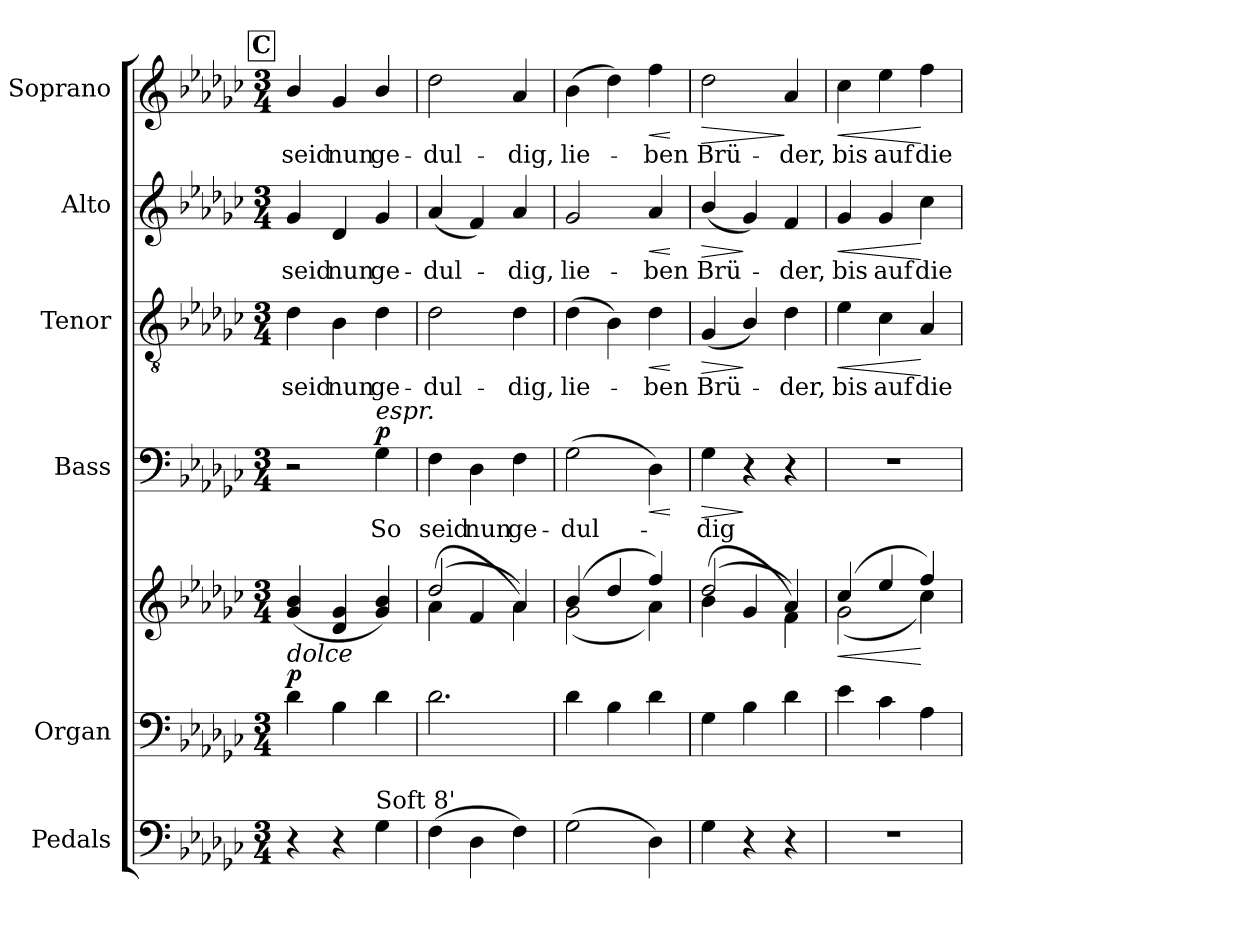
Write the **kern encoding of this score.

**kern	**kern	**kern	**dynam	**kern	**text	**dynam	**kern	**text	**dynam	**kern	**text	**dynam	**kern	**text	**dynam
*part6	*part5	*part5	*part5	*part4	*part4	*part4	*part3	*part3	*part3	*part2	*part2	*part2	*part1	*part1	*part1
*staff7	*staff6	*staff5	*staff5/6	*staff4	*staff4	*staff4	*staff3	*staff3	*staff3	*staff2	*staff2	*staff2	*staff1	*staff1	*staff1
*I"Pedals	*I"Organ	*	*	*I"Bass	*	*	*I"Tenor	*	*	*I"Alto	*	*	*I"Soprano	*	*
*	*I'Org.	*	*	*I'B.	*	*	*I'T.	*	*	*I'A.	*	*	*I'S.	*	*
!!LO:PB:g=z
*clefF4	*clefF4	*clefG2	*	*clefF4	*	*	*clefGv2	*	*	*clefG2	*	*	*clefG2	*	*
*	*	*	*	*	*	*	*ITrd7c12	*	*	*	*	*	*	*	*
*k[b-e-a-d-g-c-]	*k[b-e-a-d-g-c-]	*k[b-e-a-d-g-c-]	*	*k[b-e-a-d-g-c-]	*	*	*k[b-e-a-d-g-c-]	*	*	*k[b-e-a-d-g-c-]	*	*	*k[b-e-a-d-g-c-]	*	*
*G-:	*G-:	*G-:	*	*G-:	*	*	*G-:	*	*	*G-:	*	*	*G-:	*	*
*M3/4	*M3/4	*M3/4	*	*M3/4	*	*	*M3/4	*	*	*M3/4	*	*	*M3/4	*	*
*MM116	*MM116	*MM116	*	*MM116	*	*	*MM116	*	*	*MM116	*	*	*MM116	*	*
!!LO:REH:place=s1:B:color=#000000:enc=box:fs=17.1407:t=C
=75	=75	=75	=75	=75	=75	=75	=75	=75	=75	=75	=75	=75	=75	=75	=75
!	!	!	!	!	!	!	!	!LO:LY:b:color=#000000	!	!	!	!	!	!	!
!	!	!	!	!	!	!	!	!	!	!	!LO:LY:b:color=#000000	!	!	!	!
!	!	!LO:TX:b:i:t=dolce	!	!	!	!	!	!	!	!	!	!	!	!	!
!	!	!	!	!	!	!	!	!	!	!	!	!	!	!LO:LY:b:color=#000000	!
4r	4d-i\	(4g-i/ 4b-i	p	2r	.	.	4D-i\	seid	.	4g-i/	seid	.	4b-i/	seid	.
!	!	!	!	!	!	!	!	!LO:LY:b:color=#000000	!	!	!	!	!	!	!
!	!	!	!	!	!	!	!	!	!	!	!LO:LY:b:color=#000000	!	!	!	!
!	!	!	!	!	!	!	!	!	!	!	!	!	!	!LO:LY:b:color=#000000	!
4r	4B-i\	4d-i/ 4g-i	.	.	.	.	4BB-i\	nun	.	4d-i/	nun	.	4g-i/	nun	.
!	!	!	!	!	!LO:LY:b:color=#000000	!	!	!	!	!	!	!	!	!	!
!	!	!	!	!	!	!	!	!LO:LY:b:color=#000000	!	!	!	!	!	!	!
!	!	!	!	!	!	!	!	!	!	!	!LO:LY:b:color=#000000	!	!	!	!
!	!	!	!	!LO:TX:a:i:t=espr.	!	!	!	!	!	!	!	!	!	!	!
!LO:TX:a:t=Soft 8'	!	!	!	!	!	!	!	!	!	!	!	!	!	!	!
!	!	!	!	!	!	!	!	!	!	!	!	!	!	!LO:LY:b:color=#000000	!
4G-i\	4d-i\	4g-i/ 4b-i)	.	4G-i\	So	p	4D-i\	ge-	.	4g-i/	ge-	.	4b-i/	ge-	.
=76	=76	=76	=76	=76	=76	=76	=76	=76	=76	=76	=76	=76	=76	=76	=76
*	*	*^	*	*	*	*	*	*	*	*	*	*	*	*	*
!	!	!	!	!	!	!LO:LY:b:color=#000000	!	!	!	!	!	!	!	!	!	!
!	!	!	!	!	!	!	!	!	!LO:LY:b:color=#000000	!	!	!	!	!	!	!
!	!	!	!	!	!	!	!	!	!	!	!	!LO:LY:b:color=#000000	!	!	!	!
!	!	!	!	!	!	!	!	!	!	!	!	!	!	!	!LO:LY:b:color=#000000	!
(4Fi\	2.d-i\	(2dd-i/	(4a-i\	.	4Fi\	seid	.	2D-i\	-dul-	.	(4a-i/	-dul-	.	2dd-i\	-dul-	.
!	!	!	!	!	!	!LO:LY:b:color=#000000	!	!	!	!	!	!	!	!	!	!
4D-i\	.	.	4fi/	.	4D-i\	nun	.	.	.	.	4fi/)	.	.	.	.	.
!	!	!	!	!	!	!LO:LY:b:color=#000000	!	!	!	!	!	!	!	!	!	!
!	!	!	!	!	!	!	!	!	!LO:LY:b:color=#000000	!	!	!	!	!	!	!
!	!	!	!	!	!	!	!	!	!	!	!	!LO:LY:b:color=#000000	!	!	!	!
!	!	!	!	!	!	!	!	!	!	!	!	!	!	!	!LO:LY:b:color=#000000	!
4Fi\)	.	4a-i/)	4a-i\)	.	4Fi\	ge-	.	4D-i\	-dig,	.	4a-i/	-dig,	.	4a-i/	-dig,	.
=77	=77	=77	=77	=77	=77	=77	=77	=77	=77	=77	=77	=77	=77	=77	=77	=77
!	!	!	!	!	!	!LO:LY:b:color=#000000	!	!	!	!	!	!	!	!	!	!
!	!	!	!	!	!	!	!	!	!LO:LY:b:color=#000000	!	!	!	!	!	!	!
!	!	!	!	!	!	!	!	!	!	!	!	!LO:LY:b:color=#000000	!	!	!	!
!	!	!	!	!	!	!	!	!	!	!	!	!	!	!	!LO:LY:b:color=#000000	!
(2G-i\	4d-i\	(4b-i/	(2g-i\	.	(2G-i\	-dul-	.	(4D-i\	lie-	.	2g-i/	lie-	.	(4b-i\	lie-	.
.	4B-i\	4dd-i/	.	.	.	.	.	4BB-i\)	.	.	.	.	.	4dd-i\)	.	.
!	!	!	!	!	!	!	!LO:HP:b	!	!	!	!	!	!	!	!	!
!	!	!	!	!	!	!	!	!	!LO:LY:b:color=#000000	!LO:HP:b	!	!	!	!	!	!
!	!	!	!	!	!	!	!	!	!	!	!	!LO:LY:b:color=#000000	!LO:HP:b	!	!	!
!	!	!	!	!	!	!	!	!	!	!	!	!	!	!	!LO:LY:b:color=#000000	!LO:HP:b
4D-i\)	4d-i\	4ffi/)	4a-i\)	.	4D-i\)	.	<	4D-i\	-ben	<	4a-i/	-ben	<	4ffi\	-ben	<
*	*	*v	*v	*	*	*	*	*	*	*	*	*	*	*	*	*
.	.	.	.	.	.	[	.	.	[	.	.	[	.	.	[
=78	=78	=78	=78	=78	=78	=78	=78	=78	=78	=78	=78	=78	=78	=78	=78
*	*	*^	*	*	*	*	*	*	*	*	*	*	*	*	*
!	!	!	!	!	!	!LO:LY:b:color=#000000	!LO:HP:b	!	!	!	!	!	!	!	!	!
!	!	!	!	!	!	!	!	!	!LO:LY:b:color=#000000	!LO:HP:b	!	!	!	!	!	!
!	!	!	!	!	!	!	!	!	!	!	!	!LO:LY:b:color=#000000	!LO:HP:b	!	!	!
!	!	!	!	!	!	!	!	!	!	!	!	!	!	!	!LO:LY:b:color=#000000	!LO:HP:b
4G-i\	4G-i\	(2dd-i/	(4b-i\	.	4G-i\	-dig	>	(4GG-i/	Brü-	>	(4b-i/	Brü-	>	2dd-i\	Brü-	>
4r	4B-i\	.	4g-i/	.	4r	.	]	4BB-i/)	.	]	4g-i/)	.	]	.	.	.
!	!	!	!	!	!	!	!	!	!LO:LY:b:color=#000000	!	!	!	!	!	!	!
!	!	!	!	!	!	!	!	!	!	!	!	!LO:LY:b:color=#000000	!	!	!	!
!	!	!	!	!	!	!	!	!	!	!	!	!	!	!	!LO:LY:b:color=#000000	!
4r	4d-i\	4a-i/)	4fi\)	.	4r	.	.	4D-i\	-der,	.	4fi/	-der,	.	4a-i/	-der,	]
=79	=79	=79	=79	=79	=79	=79	=79	=79	=79	=79	=79	=79	=79	=79	=79	=79
!LO:N:vis=1	!	!	!	!LO:HP:b	!LO:N:vis=1	!	!	!	!	!	!	!	!	!	!	!
!	!	!	!	!	!	!	!	!	!LO:LY:b:color=#000000	!LO:HP:b	!	!	!	!	!	!
!	!	!	!	!	!	!	!	!	!	!	!	!LO:LY:b:color=#000000	!LO:HP:b	!	!	!
!	!	!	!	!	!	!	!	!	!	!	!	!	!	!	!LO:LY:b:color=#000000	!LO:HP:b
2.r	4e-i\	(4cc-i/	(2g-i\	<	2.r	.	.	4E-i\	bis	<	4g-i/	bis	<	4cc-i\	bis	<
!	!	!	!	!	!	!	!	!	!LO:LY:b:color=#000000	!	!	!	!	!	!	!
!	!	!	!	!	!	!	!	!	!	!	!	!LO:LY:b:color=#000000	!	!	!	!
!	!	!	!	!	!	!	!	!	!	!	!	!	!	!	!LO:LY:b:color=#000000	!
.	4c-i\	4ee-i/	.	.	.	.	.	4C-i\	auf	.	4g-i/	auf	.	4ee-i\	auf	.
!	!	!	!	!	!	!	!	!	!LO:LY:b:color=#000000	!	!	!	!	!	!	!
!	!	!	!	!	!	!	!	!	!	!	!	!LO:LY:b:color=#000000	!	!	!	!
!	!	!	!	!	!	!	!	!	!	!	!	!	!	!	!LO:LY:b:color=#000000	!
.	4A-i\	4ffi/)	4cc-i\)	[	.	.	.	4AA-i/	die	[	4cc-i\	die	[	4ffi\	die	[
*	*	*v	*v	*	*	*	*	*	*	*	*	*	*	*	*	*
=	=	=	=	=	=	=	=	=	=	=	=	=	=	=	=
*-	*-	*-	*-	*-	*-	*-	*-	*-	*-	*-	*-	*-	*-	*-	*-
